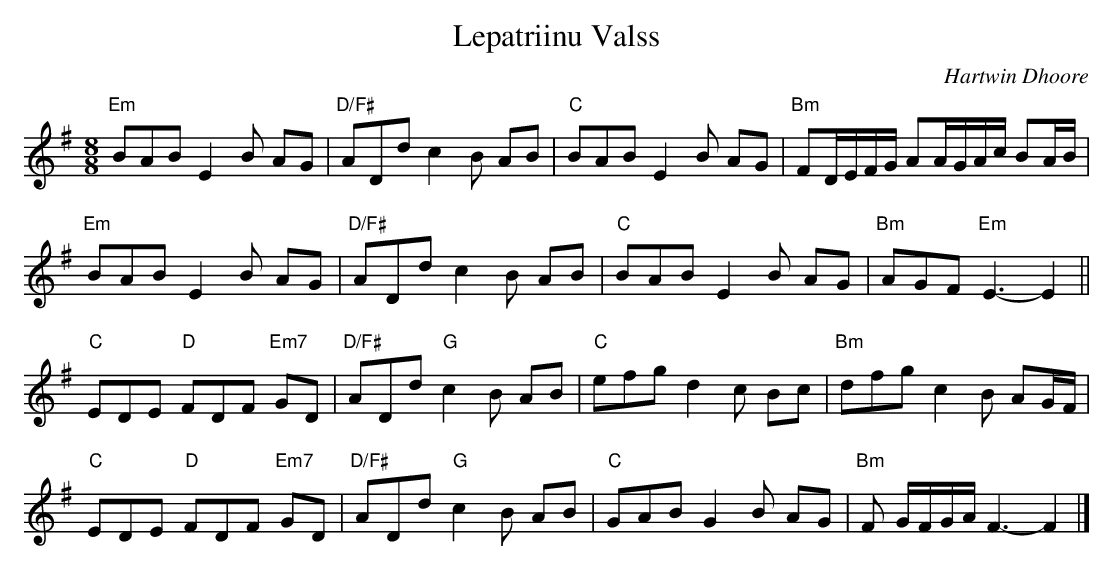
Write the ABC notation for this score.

X:1
T:Lepatriinu Valss
C:Hartwin Dhoore
M:8/8
L:1/8
K:Gmaj
"Em"BAB E2B AG | "D/F#" ADd c2B AB | "C" BAB E2B AG | "Bm"FD/E/F/G/ AA/G/A/c/ BA/B/ |
"Em"BAB E2B AG | "D/F#" ADd c2B AB | "C" BAB E2B AG | "Bm"AGF "Em" E3- E2 ||
"C" EDE "D" FDF "Em7" GD | "D/F#" ADd "G" c2B AB | "C" efg d2c Bc | "Bm" dfg c2B AG/F/|
"C" EDE "D" FDF "Em7" GD | "D/F#" ADd "G" c2B AB | "C" GAB G2B AG | "Bm" F G/F/G/A/ F3-F2 |]
